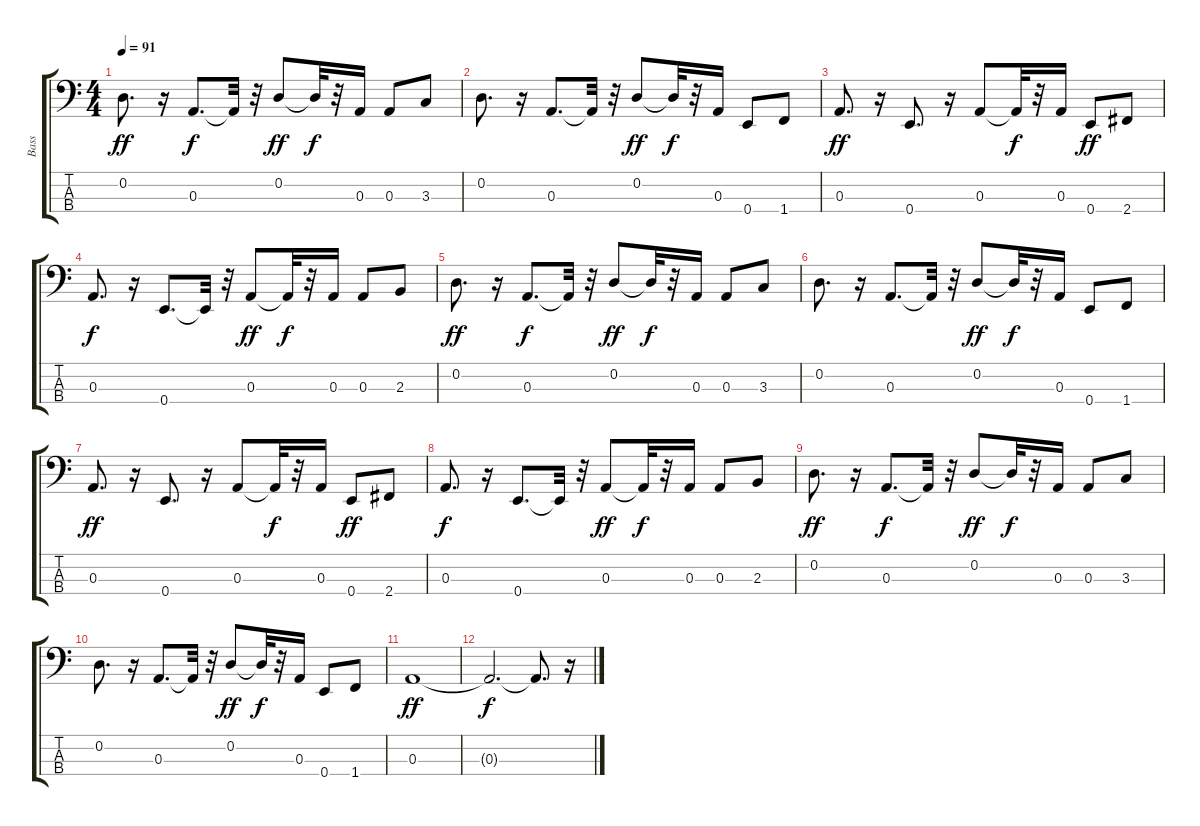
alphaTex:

\track ("Bass" "Bass") {instrument electricbassfinger}
\staff {score tabs}
\tuning (G2 D2 A1 E1) {hide}
\ts (4 4)
\tempo 91
\clef f4
\ks c
0.2.8{d dy ff} r.16 0.3.8{d dy f} 0.3{t}.32 r.32 0.2.8{dy ff} 0.2{t}.32{dy f} r.32 0.3.16 0.3.8 3.3.8 |
0.2.8{d} r.16 0.3.8{d} 0.3{t}.32 r.32 0.2.8{dy ff} 0.2{t}.32{dy f} r.32 0.3.16 0.4.8 1.4.8 |
0.3.8{d dy ff} r.16 0.4.8{d} r.16 0.3.8 0.3{t}.32{dy f} r.32 0.3.16 0.4.8{dy ff} 2.4.8 |
0.3.8{d dy f} r.16 0.4.8{d} 0.4{t}.32 r.32 0.3.8{dy ff} 0.3{t}.32{dy f} r.32 0.3.16 0.3.8 2.3.8 |
0.2.8{d dy ff} r.16 0.3.8{d dy f} 0.3{t}.32 r.32 0.2.8{dy ff} 0.2{t}.32{dy f} r.32 0.3.16 0.3.8 3.3.8 |
0.2.8{d} r.16 0.3.8{d} 0.3{t}.32 r.32 0.2.8{dy ff} 0.2{t}.32{dy f} r.32 0.3.16 0.4.8 1.4.8 |
0.3.8{d dy ff} r.16 0.4.8{d} r.16 0.3.8 0.3{t}.32{dy f} r.32 0.3.16 0.4.8{dy ff} 2.4.8 |
0.3.8{d dy f} r.16 0.4.8{d} 0.4{t}.32 r.32 0.3.8{dy ff} 0.3{t}.32{dy f} r.32 0.3.16 0.3.8 2.3.8 |
0.2.8{d dy ff} r.16 0.3.8{d dy f} 0.3{t}.32 r.32 0.2.8{dy ff} 0.2{t}.32{dy f} r.32 0.3.16 0.3.8 3.3.8 |
0.2.8{d} r.16 0.3.8{d} 0.3{t}.32 r.32 0.2.8{dy ff} 0.2{t}.32{dy f} r.32 0.3.16 0.4.8 1.4.8 |
0.3.1{dy ff} |
0.3{t}.2{d dy f} 0.3{t}.8{d} r.16
